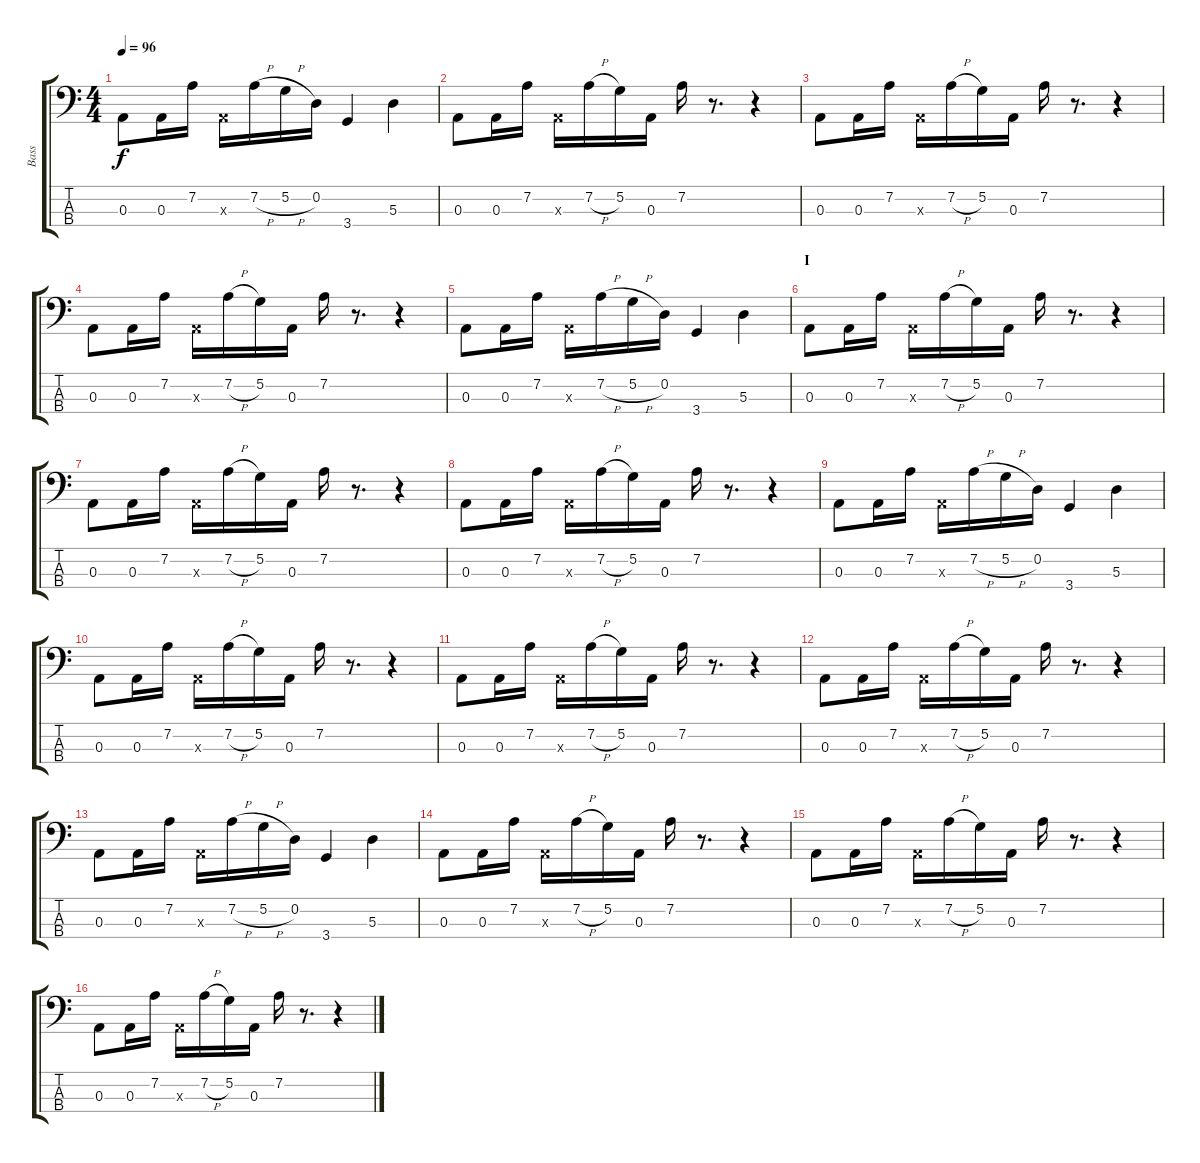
\track ("Bass" "Bass") {instrument slapbass1}
\staff {score tabs}
\tuning (G2 D2 A1 E1) {hide}
\ts (4 4)
\tempo 96
\clef f4
\ks c
0.3.8{dy f} 0.3.16 7.2.16 0.3{x}.16 7.2{h}.16 5.2{h}.16 0.2.16 3.4.4 5.3.4 |
0.3.8 0.3.16 7.2.16 0.3{x}.16 7.2{h}.16 5.2.16 0.3.16 7.2.16 r.8{d} r.4 |
0.3.8 0.3.16 7.2.16 0.3{x}.16 7.2{h}.16 5.2.16 0.3.16 7.2.16 r.8{d} r.4 |
0.3.8 0.3.16 7.2.16 0.3{x}.16 7.2{h}.16 5.2.16 0.3.16 7.2.16 r.8{d} r.4 |
0.3.8 0.3.16 7.2.16 0.3{x}.16 7.2{h}.16 5.2{h}.16 0.2.16 3.4.4 5.3.4 |
\section ("" "I")
0.3.8 0.3.16 7.2.16 0.3{x}.16 7.2{h}.16 5.2.16 0.3.16 7.2.16 r.8{d} r.4 |
0.3.8 0.3.16 7.2.16 0.3{x}.16 7.2{h}.16 5.2.16 0.3.16 7.2.16 r.8{d} r.4 |
0.3.8 0.3.16 7.2.16 0.3{x}.16 7.2{h}.16 5.2.16 0.3.16 7.2.16 r.8{d} r.4 |
0.3.8 0.3.16 7.2.16 0.3{x}.16 7.2{h}.16 5.2{h}.16 0.2.16 3.4.4 5.3.4 |
0.3.8 0.3.16 7.2.16 0.3{x}.16 7.2{h}.16 5.2.16 0.3.16 7.2.16 r.8{d} r.4 |
0.3.8 0.3.16 7.2.16 0.3{x}.16 7.2{h}.16 5.2.16 0.3.16 7.2.16 r.8{d} r.4 |
0.3.8 0.3.16 7.2.16 0.3{x}.16 7.2{h}.16 5.2.16 0.3.16 7.2.16 r.8{d} r.4 |
0.3.8 0.3.16 7.2.16 0.3{x}.16 7.2{h}.16 5.2{h}.16 0.2.16 3.4.4 5.3.4 |
0.3.8 0.3.16 7.2.16 0.3{x}.16 7.2{h}.16 5.2.16 0.3.16 7.2.16 r.8{d} r.4 |
0.3.8 0.3.16 7.2.16 0.3{x}.16 7.2{h}.16 5.2.16 0.3.16 7.2.16 r.8{d} r.4 |
0.3.8 0.3.16 7.2.16 0.3{x}.16 7.2{h}.16 5.2.16 0.3.16 7.2.16 r.8{d} r.4
